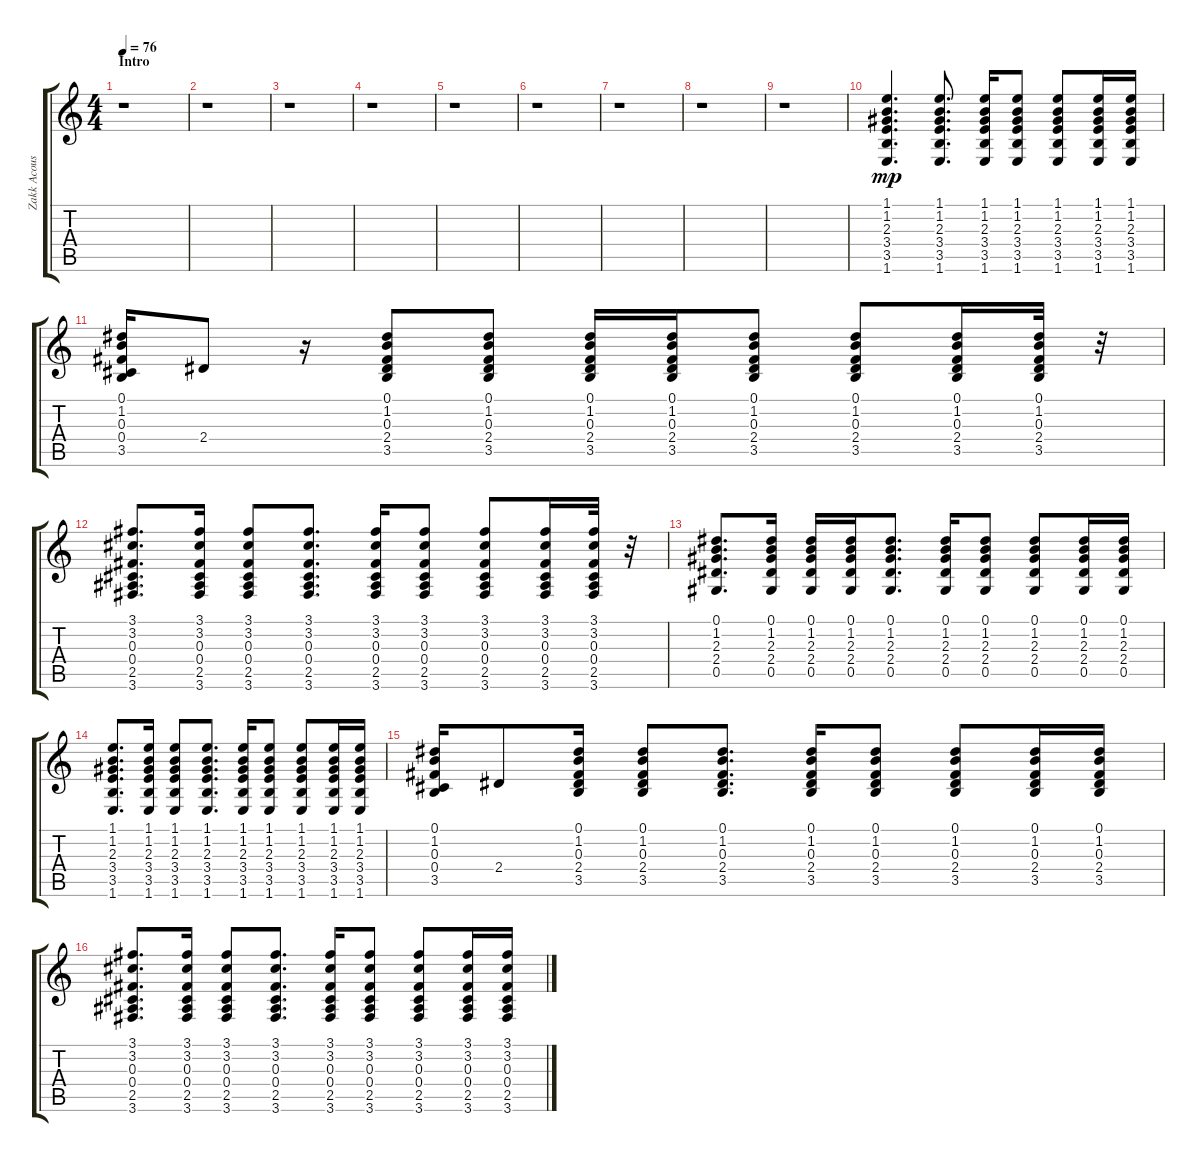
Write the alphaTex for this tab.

\track ("Zakk Acoustic" "Zakk Acous") {instrument acousticguitarsteel}
\staff {score tabs}
\tuning (Eb4 Bb3 Gb3 Db3 Ab2 Eb2) {hide}
\ts (4 4)
\section ("" "Intro")
\tempo 76
\clef g2
\ks c
r.1{dy mp instrument acousticguitarsteel} |
r.1 |
r.1 |
r.1 |
r.1 |
r.1 |
r.1 |
r.1 |
r.1 |
(1.1 1.2 2.3 3.4 3.5 1.6).4{d} (1.1 1.2 2.3 3.4 3.5 1.6).8{d} (1.1 1.2 2.3 3.4 3.5 1.6).16 (1.1 1.2 2.3 3.4 3.5 1.6).8 (1.1 1.2 2.3 3.4 3.5 1.6).8 (1.1 1.2 2.3 3.4 3.5 1.6).16 (1.1 1.2 2.3 3.4 3.5 1.6).16 |
(0.1 1.2 0.3 0.4 3.5).16 2.4.8 r.16 (0.1 1.2 0.3 2.4 3.5).8 (0.1 1.2 0.3 2.4 3.5).8 (0.1 1.2 0.3 2.4 3.5).16 (0.1 1.2 0.3 2.4 3.5).16 (0.1 1.2 0.3 2.4 3.5).8 (0.1 1.2 0.3 2.4 3.5).8 (0.1 1.2 0.3 2.4 3.5).16 (0.1 1.2 0.3 2.4 3.5).32 r.32 |
(3.1 3.2 0.3 0.4 2.5 3.6).8{d} (3.1 3.2 0.3 0.4 2.5 3.6).16 (3.1 3.2 0.3 0.4 2.5 3.6).8 (3.1 3.2 0.3 0.4 2.5 3.6).8{d} (3.1 3.2 0.3 0.4 2.5 3.6).16 (3.1 3.2 0.3 0.4 2.5 3.6).8 (3.1 3.2 0.3 0.4 2.5 3.6).8 (3.1 3.2 0.3 0.4 2.5 3.6).16 (3.1 3.2 0.3 0.4 2.5 3.6).32 r.32 |
(0.1 1.2 2.3 2.4 0.5).8{d} (0.1 1.2 2.3 2.4 0.5).16 (0.1 1.2 2.3 2.4 0.5).16 (0.1 1.2 2.3 2.4 0.5).16 (0.1 1.2 2.3 2.4 0.5).8{d} (0.1 1.2 2.3 2.4 0.5).16 (0.1 1.2 2.3 2.4 0.5).8 (0.1 1.2 2.3 2.4 0.5).8 (0.1 1.2 2.3 2.4 0.5).16 (0.1 1.2 2.3 2.4 0.5).16 |
(1.1 1.2 2.3 3.4 3.5 1.6).8{d} (1.1 1.2 2.3 3.4 3.5 1.6).16 (1.1 1.2 2.3 3.4 3.5 1.6).8 (1.1 1.2 2.3 3.4 3.5 1.6).8{d} (1.1 1.2 2.3 3.4 3.5 1.6).16 (1.1 1.2 2.3 3.4 3.5 1.6).8 (1.1 1.2 2.3 3.4 3.5 1.6).8 (1.1 1.2 2.3 3.4 3.5 1.6).16 (1.1 1.2 2.3 3.4 3.5 1.6).16 |
(0.1 1.2 0.3 0.4 3.5).16 2.4.8 (0.1 1.2 0.3 2.4 3.5).16 (0.1 1.2 0.3 2.4 3.5).8 (0.1 1.2 0.3 2.4 3.5).8{d} (0.1 1.2 0.3 2.4 3.5).16 (0.1 1.2 0.3 2.4 3.5).8 (0.1 1.2 0.3 2.4 3.5).8 (0.1 1.2 0.3 2.4 3.5).16 (0.1 1.2 0.3 2.4 3.5).16 |
(3.1 3.2 0.3 0.4 2.5 3.6).8{d} (3.1 3.2 0.3 0.4 2.5 3.6).16 (3.1 3.2 0.3 0.4 2.5 3.6).8 (3.1 3.2 0.3 0.4 2.5 3.6).8{d} (3.1 3.2 0.3 0.4 2.5 3.6).16 (3.1 3.2 0.3 0.4 2.5 3.6).8 (3.1 3.2 0.3 0.4 2.5 3.6).8 (3.1 3.2 0.3 0.4 2.5 3.6).16 (3.1 3.2 0.3 0.4 2.5 3.6).16
